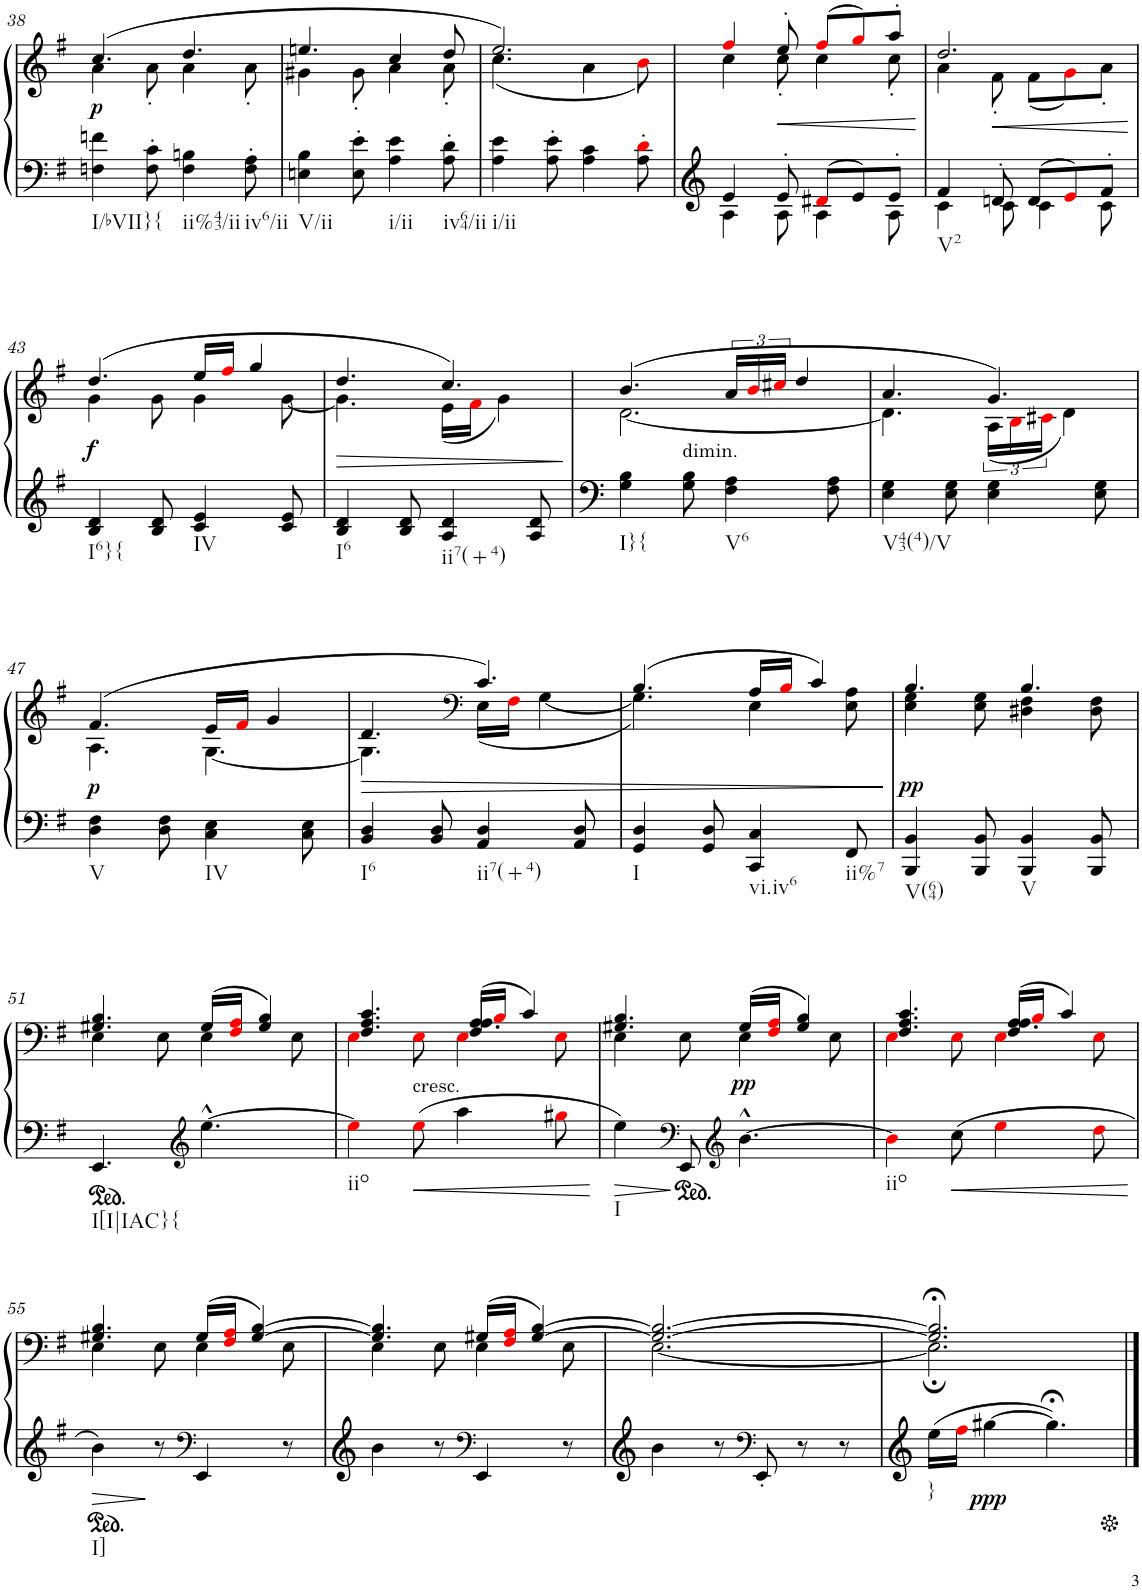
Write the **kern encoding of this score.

**kern	**kern	**dynam
*part1	*part1	*part1
*staff2	*staff1	*staff1/2
*I"Piano	*	*
*I'Pno.	*	*
!!LO:PB:g=z
*clefG2	*clefG2	*
*k[f#]	*k[f#]	*
*M6/8	*M6/8	*
=38	=38	=38
*	*^	*
!LO:TX:b:t=I/bVII}{	!	!	!
!	!	!	!LO:DY:b
4Fn\ 4fn\	(4.cc/	4a\	p
8F\' 8c\'	.	8a'\	.
!LO:TX:b:t=ii%43/ii	!	!	!
4F\ 4Bn\	4.dd/	4a\	.
!LO:TX:b:t=iv6/ii	!	!	!
8F\' 8A\'	.	8a'\	.
=39	=39	=39	=39
!LO:TX:b:t=V/ii	!	!	!
4En\ 4B\	4.een/	4g#X\	.
8E\' 8e\'	.	8g#'\	.
!LO:TX:b:t=i/ii	!	!	!
4A\ 4e\	4cc/	4a\	.
!LO:TX:b:t=iv64/ii	!	!	!
8A\' 8d\'	8dd/	8a'\	.
=40	=40	=40	=40
!LO:TX:b:t=i/ii	!	!	!
4A\ 4e\	2.ee/)	(4.cc\	.
8A\' 8e\'	.	.	.
4A\ 4c\	.	4a\	.
8A\' 8di\'	.	8bi\)	.
=41	=41	=41	=41
*^	*	*	*
4e/	4A\	4ff#i/	4cc\	.
!	!	!	!	!LO:HP:b
8e'/	8A\	8ee'/	8cc'\	<
8d#Xi/L	4A\	(8ff#i/L	4cc\	.
8e/	.	8ggi/)	.	.
8e'/J	8A\	8aa'/J	8cc'\	.
*v	*v	*	*	*
*	*v	*v	*
.	.	[
=42	=42	=42
*^	*^	*
!LO:TX:b:t=V2	!	!	!	!
4f#/	4c\	2.dd/	4a\	.
!	!	!	!	!LO:HP:b
8dn'/	8c\	.	8f#'\	<
8d/L	4c\	.	(8f#\L	.
8ei/	.	.	8gi\)	.
8f#'/J	8c\	.	8a'\J	.
!!LO:LB:g=z	!!
=43	=43	=43	=43	=43
!LO:TX:b:t=I6}{	!	!	!	!
!	!	!	!	!LO:DY:b
*v	*v	*	*	*
4B/ 4d/	(4.dd/	4g\	f
8B/ 8d/	.	8g\	.
!LO:TX:b:t=IV	!	!	!
4c/ 4e/	16ee/LL	4g\	.
.	16ff#i/JJ	.	.
.	4gg/	.	.
8c/ 8e/	.	[8g\	.
=44	=44	=44	=44
!LO:TX:b:t=I6	!	!	!
!	!	!	!LO:HP:b
4B/ 4d/	4.dd/	4.g\]	>
8B/ 8d/	.	.	.
!LO:TX:b:t=ii7(+4)	!	!	!
4A/ 4d/	4.cc/)	(16e\LL	.
.	.	16f#i\JJ	.
.	.	4g\)	.
8A/ 8d/	.	.	.
*	*v	*v	*
.	.	[
=45	=45	=45
*	*^	*
!LO:TX:b:t=I}{	!	!	!
4G\ 4B\	(4.b/	[2.d\	.
!LO:TX:a:t=dimin.	!	!	!
8G\ 8B\	.	.	.
!LO:TX:b:t=V6	!	!	!
4F#\ 4A\	24a/LL	.	.
.	24bi/	.	.
.	24cc#Xi/JJ	.	.
.	4dd/	.	.
8F#\ 8A\	.	.	.
=46	=46	=46	=46
!LO:TX:b:t=V43(4)/V	!	!	!
4E\ 4G\	4.a/	4.d\]	.
8E\ 8G\	.	.	.
4E\ 4G\	4.g/)	(24A\LL	.
.	.	24Bi\	.
.	.	24c#Xi\JJ	.
.	.	4d\)	.
8E\ 8G\	.	.	.
!!LO:LB:g=z	!!
=47	=47	=47	=47
!LO:TX:b:t=V	!	!	!
!	!	!	!LO:DY:b
4D\ 4F#\	(4.f#/	4.A\	p
8D\ 8F#\	.	.	.
!LO:TX:b:t=IV	!	!	!
4C\ 4E\	16e/LL	[4.G\	.
.	16f#i/JJ	.	.
.	4g/	.	.
8C\ 8E\	.	.	.
=48	=48	=48	=48
!LO:TX:b:t=I6	!	!	!
!	!	!	!LO:HP:b
4BB/ 4D/	4.d/	4.G\]	>
8BB/ 8D/	.	.	.
*	*clefF4	*	*
!LO:TX:b:t=ii7(+4)	!	!	!
4AA/ 4D/	4.c/)	(16E\LL	.
.	.	16F#i\JJ	.
.	.	[4G\	.
8AA/ 8D/	.	.	.
=49	=49	=49	=49
!LO:TX:b:t=I	!	!	!
4GG/ 4D/	(4.B/	4.G\])	.
8GG/ 8D/	.	.	.
!LO:TX:b:t=vi.iv6	!	!	!
4CC/ 4C/	16A/LL	4E\	.
.	16Bi/JJ	.	.
.	4c/)	.	.
!LO:TX:b:t=ii%7	!	!	!
8FF#/	.	8E\ 8A\	.
*	*v	*v	*
.	.	]
=50	=50	=50
*	*^	*
!LO:TX:b:t=V(64)	!	!	!
!	!	!	!LO:DY:b
4BBB/ 4BB/	4.B/	4E\ 4G\	pp
8BBB/ 8BB/	.	8E\ 8G\	.
!LO:TX:b:t=V	!	!	!
4BBB/ 4BB/	4.B/	4D#X\ 4F#\	.
8BBB/ 8BB/	.	8D#\ 8F#\	.
!!LO:LB:g=z	!!
=51	=51	=51	=51
!LO:TX:b:t=I[I|IAC}{	!	!	!
4.EE/	4.G#X/ 4.B/	4E\	.
.	.	8E\	.
*clefG2	*	*	*
[4.ee^^\	(16G#/LL	4E\	.
.	16F#i/ 16Ai/JJ	.	.
.	4G#/ 4B/)	.	.
.	.	8E\	.
=52	=52	=52	=52
*	*	*^	*
!LO:TX:b:t=iio	!	!	!	!
4eei\]	4.F#/ 4.A/ 4.c/	4Ei\	4.ryy	.
!LO:TX:a:t=cresc.	!	!	!	!
8eei\	.	8Ei\	.	.
4aa\	(16A/LL	4Ei\	4.F#/ 4.A/	.
.	16Bi/JJ	.	.	.
.	4c/)	.	.	.
8gg#Xi\	.	8Ei\	.	.
*	*v	*v	*v	*
.	.	]
=53	=53	=53
*	*^	*
!LO:TX:b:t=I	!	!	!
4ee\	4.G#X/ 4.B/	4E\	.
*clefF4	*	*	*
8EE/	.	8E\	.
*clefG2	*	*	*
!	!	!	!LO:DY:b
[4.b^^\	(16G#/LL	4E\	pp
.	16F#i/ 16Ai/JJ	.	.
.	4G#/ 4B/)	.	.
.	.	8E\	.
=54	=54	=54	=54
*	*	*^	*
!LO:TX:b:t=iio	!	!	!	!
4bi\]	4.F#/ 4.A/ 4.c/	4Ei\	4.ryy	.
8cc\	.	8Ei\	.	.
4eei\	(16A/LL	4Ei\	4.F#/ 4.A/	.
.	16Bi/JJ	.	.	.
.	4c/)	.	.	.
8ddi\	.	8Ei\	.	.
*	*	*v	*v	*
!!LO:LB:g=z
=55	=55	=55	=55
!LO:TX:b:t=I]	!	!	!
4b\	4.G#X/ 4.B/	4E\	.
8r	.	8E\	.
*clefF4	*	*	*
4EE/	(16G#/LL	4E\	.
.	16F#i/ 16Ai/JJ	.	.
.	[4G#/ [4B/)	.	.
8r	.	8E\	.
=56	=56	=56	=56
4b\	4.G#/] 4.B/]	4E\	.
8r	.	8E\	.
*clefF4	*	*	*
4EE/	(16G#X/LL	4E\	.
.	16F#i/ 16Ai/JJ	.	.
.	[4G#/ [4B/)	.	.
8r	.	8E\	.
=57	=57	=57	=57
4b\	2.G#/_ 2.B/_	[2.E\	.
8r	.	.	.
*clefF4	*	*	*
8EE'/	.	.	.
8r	.	.	.
8r	.	.	.
=58	=58	=58	=58
!LO:TX:b:t=}	!	!	!
16ee\LL	2.G#/];< 2.B/];<	2.E;\]	.
16ff#i\JJ	.	.	.
!	!	!	!LO:DY:b=2
[4gg#X\	.	.	ppp
4.gg#;<\]	.	.	.
*	*v	*v	*
==	==	==
*-	*-	*-
